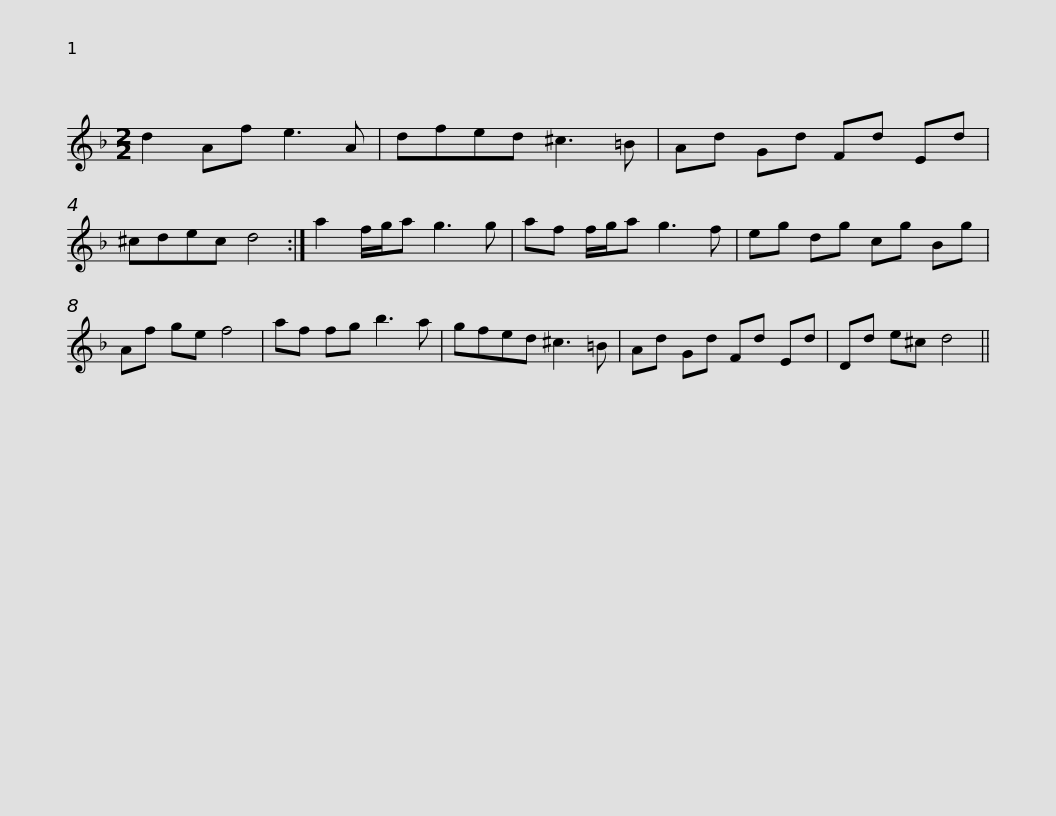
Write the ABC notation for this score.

X:1
L:1/8
M:2/2
I:linebreak $
K:Dmin
V:1 treble
V:1
 d2 Af e3 A | dfed ^c3 =B | Ad Gd Fd Ed | ^cdec d4 :| a2 f/g/a g3 g | %5
 af f/g/a g3 f |$ eg dg cg Bg | Af ge f4 | af fg b3 a | gfed ^c3 =B | %10
 Ad Gd Fd Ed | Dd e^c d4 || %12
